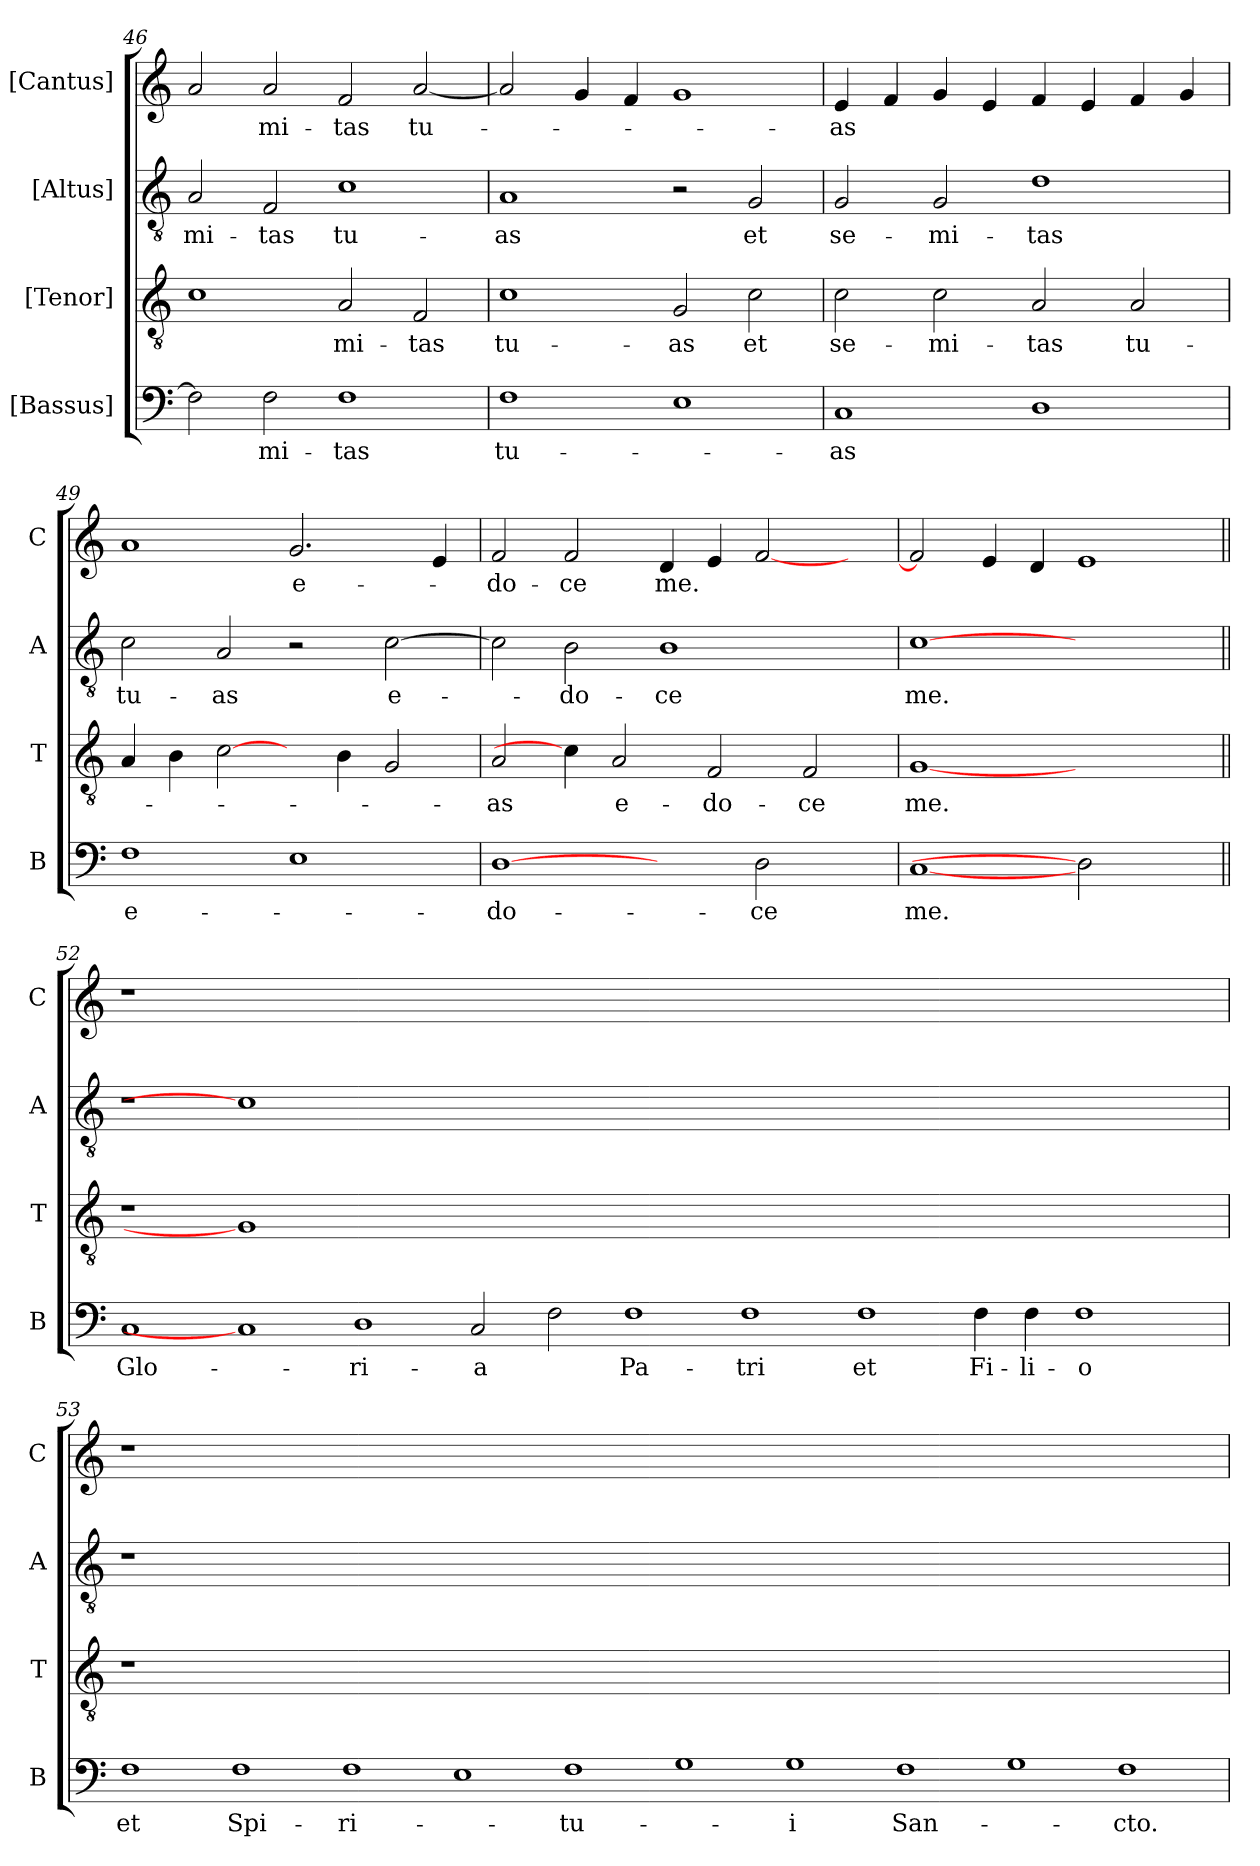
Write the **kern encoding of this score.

**kern	**text	**kern	**text	**kern	**text	**kern	**text
*part4	*part4	*part3	*part3	*part2	*part2	*part1	*part1
*staff4	*staff4	*staff3	*staff3	*staff2	*staff2	*staff1	*staff1
*I"[Bassus]	*	*I"[Tenor]	*	*I"[Altus]	*	*I"[Cantus]	*
*I'B	*	*I'T	*	*I'A	*	*I'C	*
*clefF4	*	*clefGv2	*	*clefGv2	*	*clefG2	*
*k[]	*	*k[]	*	*k[]	*	*k[]	*
*C:	*	*C:	*	*C:	*	*C:	*
=46	=46	=46	=46	=46	=46	=46	=46
!	!	!	!	!	!LO:LY:b	!	!
2F\]	.	1c	.	2A/	-mi-	2a/	.
!	!LO:LY:b	!	!	!	!LO:LY:b	!	!LO:LY:b
2F\	-mi-	.	.	2F/	-tas	2a/	-mi-
!	!LO:LY:b	!	!LO:LY:b	!	!LO:LY:b	!	!LO:LY:b
1F	-tas	2A/	-mi-	1c	tu-	2f/	-tas
!	!	!	!LO:LY:b	!	!	!	!LO:LY:b
.	.	2F/	-tas	.	.	[2a/	tu-
=47	=47	=47	=47	=47	=47	=47	=47
!	!LO:LY:b	!	!LO:LY:b	!	!LO:LY:b	!	!
1F	tu-	1c	tu-	1A	-as	2a/]	.
.	.	.	.	.	.	4g/	.
.	.	.	.	.	.	4f/	.
!	!	!	!LO:LY:b	!	!	!	!
1E	.	2G/	-as	2r	.	1g	.
!	!	!	!LO:LY:b	!	!LO:LY:b	!	!
.	.	2c\	et	2G/	et	.	.
=48	=48	=48	=48	=48	=48	=48	=48
!	!LO:LY:b	!	!LO:LY:b	!	!LO:LY:b	!	!LO:LY:b
1C	-as	2c\	se-	2G/	se-	4e/	-as
.	.	.	.	.	.	4f/	.
!	!	!	!LO:LY:b	!	!LO:LY:b	!	!
.	.	2c\	-mi-	2G/	-mi-	4g/	.
.	.	.	.	.	.	4e/	.
!	!	!	!LO:LY:b	!	!LO:LY:b	!	!
1D	.	2A/	-tas	1d	-tas	4f/	.
.	.	.	.	.	.	4e/	.
!	!	!	!LO:LY:b	!	!	!	!
.	.	2A/	tu-	.	.	4f/	.
.	.	.	.	.	.	4g/	.
!!LO:PB:g=z
=49	=49	=49	=49	=49	=49	=49	=49
!	!LO:LY:b	!	!	!	!LO:LY:b	!	!
1F	e-	4A/	.	2c\	tu-	1a	.
.	.	4B\	.	.	.	.	.
!	!	!	!	!	!LO:LY:b	!	!
.	.	[2c\	.	2A/	-as	.	.
!	!	!	!	!	!	!	!LO:LY:b
1E	.	4ryy	.	2r	.	2.g/	e-
.	.	4B\	.	.	.	.	.
!	!	!	!	!	!LO:LY:b	!	!
.	.	2G/	.	[2c\	e-	.	.
.	.	.	.	.	.	4e/	.
=50	=50	=50	=50	=50	=50	=50	=50
!	!LO:LY:b	!	!LO:LY:b	!	!	!	!LO:LY:b
[1D	-do-	2A/	-as	2c\]	.	2f/	-do-
!	!	!	!	!	!LO:LY:b	!	!LO:LY:b
.	.	4c\]	.	2B\	-do-	2f/	-ce
!	!	!	!LO:LY:b	!	!	!	!
.	.	2A/	e-	.	.	.	.
!	!	!	!	!	!LO:LY:b	!	!LO:LY:b
2ryy	.	.	.	1B	-ce	4d/	me.
!	!	!	!LO:LY:b	!	!	!	!
.	.	2F/	-do-	.	.	4e/	.
!	!LO:LY:b	!	!	!	!	!	!
2D\	-ce	.	.	.	.	[2f/	.
!	!	!	!LO:LY:b	!	!	!	!
.	.	2F/	-ce	.	.	.	.
4ryy	.	.	.	4ryy	.	4ryy	.
=51	=51	=51	=51	=51	=51	=51	=51
!	!LO:LY:b	!	!LO:LY:b	!	!LO:LY:b	!	!
[1C	me.	[1G	me.	[1c	me.	2f/]	.
.	.	.	.	.	.	4e/	.
.	.	.	.	.	.	4d/	.
2D]	.	1ryy	.	1ryy	.	1e	.
2ryy	.	.	.	.	.	.	.
!!LO:LB:g=z
=52||	=52||	=52||	=52||	=52||	=52||	=52||	=52||
!	!LO:LY:b	!	!	!	!	!	!
1C	Glo-	1r	.	1r	.	1r	.
1C]	.	1G]	.	1c]	.	2%15ryy	.
!	!LO:LY:b	!	!	!	!	!	!
1D	-ri-	00ryy	.	00ryy	.	.	.
!	!LO:LY:b	!	!	!	!	!	!
2C	-a	.	.	.	.	.	.
2F\	.	.	.	.	.	.	.
!	!LO:LY:b	!	!	!	!	!	!
1F	Pa-	.	.	.	.	.	.
!	!LO:LY:b	!	!	!	!	!	!
1F	-tri	.	.	.	.	.	.
!	!LO:LY:b	!	!	!	!	!	!
1F	et	0ryy	.	0ryy	.	.	.
!	!LO:LY:b	!	!	!	!	!	!
4F	Fi-	.	.	.	.	.	.
!	!LO:LY:b	!	!	!	!	!	!
4F	-li-	.	.	.	.	.	.
!	!LO:LY:b	!	!	!	!	!	!
1F	-o	.	.	.	.	.	.
.	.	2ryy	.	2ryy	.	.	.
=53	=53	=53	=53	=53	=53	=53	=53
!	!LO:LY:b	!	!	!	!	!	!
1F	et	1r	.	1r	.	1r	.
!	!LO:LY:b	!	!	!	!	!	!
1F	Spi-	000ryy	.	000ryy	.	000ryy	.
!	!LO:LY:b	!	!	!	!	!	!
1F	-ri-	.	.	.	.	.	.
1E	.	.	.	.	.	.	.
!	!LO:LY:b	!	!	!	!	!	!
1F	-tu-	.	.	.	.	.	.
1G	.	.	.	.	.	.	.
!	!LO:LY:b	!	!	!	!	!	!
1G	-i	.	.	.	.	.	.
!	!LO:LY:b	!	!	!	!	!	!
1F	San-	.	.	.	.	.	.
1G	.	.	.	.	.	.	.
!	!LO:LY:b	!	!	!	!	!	!
1F	-cto.	1ryy	.	1ryy	.	1ryy	.
=	=	=	=	=	=	=	=
*-	*-	*-	*-	*-	*-	*-	*-
